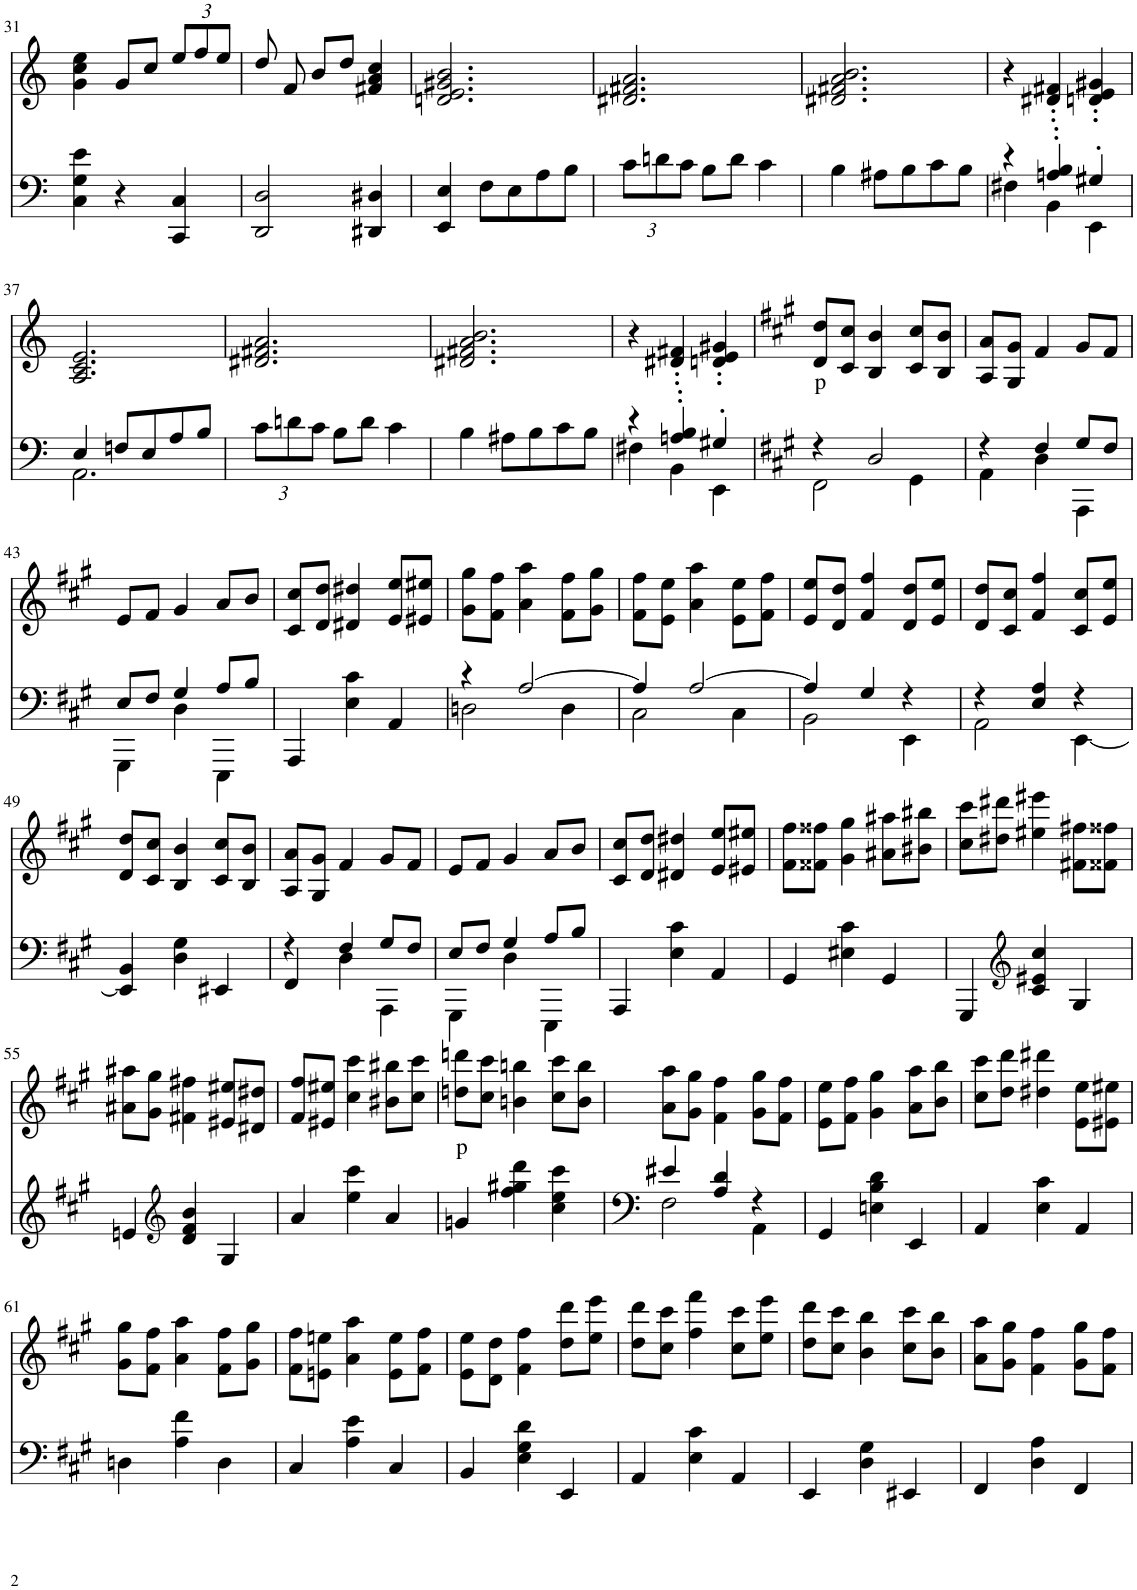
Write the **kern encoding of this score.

**kern	**kern	**text
*part2	*part1	*part1
*staff2	*staff1	*staff1
*I"Piano	*I"Piano	*
*I'Pno	*I'Pno	*
!!LO:PB:g=z
*clefF4	*clefG2	*
*k[]	*k[]	*
*M3/4	*M3/4	*
=31	=31	=31
4C\ 4G\ 4e\	4g\ 4cc\ 4ee\	.
4r	8g/L	.
.	8cc/J	.
*	*Xbrackettup	*
4CC/ 4C/	12ee/L	.
.	12ff/	.
.	12ee/J	.
=32	=32	=32
2DD/ 2D/	8dd/	.
.	8f/	.
.	8b/L	.
.	8dd/J	.
4DD#X/ 4D#X/	4f#X/ 4a/ 4cc/	.
=33	=33	=33
4EE/ 4E/	2.dn/ 2.e/ 2.g#X/ 2.b/	.
8F\L	.	.
8E\	.	.
8A\	.	.
8B\J	.	.
=34	=34	=34
*Xbrackettup	*	*
12c\L	2.d#X/ 2.f#X/ 2.a/	.
12dn\	.	.
12c\J	.	.
8B\L	.	.
8d\J	.	.
4c\	.	.
=35	=35	=35
4B\	2.d#X/ 2.f#X/ 2.a/ 2.b/	.
8A#X\L	.	.
8B\	.	.
8c\	.	.
8B\J	.	.
=36	=36	=36
*^	*	*
4r	4F#X\	4r	.
4An/' 4B/'	4BB\	4d#X/' 4f#X/'	.
4G#X'/	4EE\	4dn/' 4e/' 4g#X/'	.
!!LO:LB:g=z
=37	=37	=37	=37
4E/	2.AA\	2.A/ 2.c/ 2.e/	.
8Fn/L	.	.	.
8E/	.	.	.
8A/	.	.	.
8B/J	.	.	.
*v	*v	*	*
=38	=38	=38
12c\L	2.d#X/ 2.f#X/ 2.a/	.
12dn\	.	.
12c\J	.	.
8B\L	.	.
8d\J	.	.
4c\	.	.
=39	=39	=39
4B\	2.d#X/ 2.f#X/ 2.a/ 2.b/	.
8A#X\L	.	.
8B\	.	.
8c\	.	.
8B\J	.	.
=40	=40	=40
*^	*	*
4r	4F#X\	4r	.
4An/' 4B/'	4BB\	4d#X/' 4f#X/'	.
4G#X'/	4EE\	4dn/' 4e/' 4g#X/'	.
=41	=41	=41	=41
*k[f#c#g#]	*	*k[f#c#g#]	*
!	!	!	!LO:LY:b
4r	2FF#\	8d/ 8dd/L	p
.	.	8c#/ 8cc#/J	.
2D/	.	4B/ 4b/	.
.	4GG#\	8c#/ 8cc#/L	.
.	.	8B/ 8b/J	.
=42	=42	=42	=42
4r	4AA\	8A/ 8a/L	.
.	.	8G#/ 8g#/J	.
4F#/	4D\	4f#/	.
8G#/L	4AAA\	8g#/L	.
8F#/J	.	8f#/J	.
!!LO:LB:g=z
=43	=43	=43	=43
8E/L	4GGG#\	8e/L	.
8F#/J	.	8f#/J	.
4G#/	4D\	4g#/	.
8A/L	4EEE\	8a/L	.
8B/J	.	8b/J	.
*v	*v	*	*
=44	=44	=44
4AAA/	8c#/ 8cc#/L	.
.	8d/ 8dd/J	.
4E\ 4c#\	4d#X/ 4dd#X/	.
4AA/	8e/ 8ee/L	.
.	8e#X/ 8ee#X/J	.
=45	=45	=45
*^	*	*
4r	2Dn\	8g#\ 8gg#\L	.
.	.	8f#\ 8ff#\J	.
[2A/	.	4a\ 4aa\	.
.	4D\	8f#\ 8ff#\L	.
.	.	8g#\ 8gg#\J	.
=46	=46	=46	=46
4A/]	2C#\	8f#\ 8ff#\L	.
.	.	8e\ 8ee\J	.
[2A/	.	4a\ 4aa\	.
.	4C#\	8e\ 8ee\L	.
.	.	8f#\ 8ff#\J	.
=47	=47	=47	=47
4A/]	2BB\	8e/ 8ee/L	.
.	.	8d/ 8dd/J	.
4G#/	.	4f#/ 4ff#/	.
4r	4EE\	8d/ 8dd/L	.
.	.	8e/ 8ee/J	.
=48	=48	=48	=48
4r	2AA\	8d/ 8dd/L	.
.	.	8c#/ 8cc#/J	.
4E/ 4A/	.	4f#/ 4ff#/	.
4r	[4EE\	8c#/ 8cc#/L	.
.	.	8e/ 8ee/J	.
*v	*v	*	*
!!LO:LB:g=z
=49	=49	=49
4EE/] 4BB/	8d/ 8dd/L	.
.	8c#/ 8cc#/J	.
4D\ 4G#\	4B/ 4b/	.
4EE#X/	8c#/ 8cc#/L	.
.	8B/ 8b/J	.
=50	=50	=50
*^	*	*
4r	4FF#/	8A/ 8a/L	.
.	.	8G#/ 8g#/J	.
4F#/	4D\	4f#/	.
8G#/L	4AAA\	8g#/L	.
8F#/J	.	8f#/J	.
=51	=51	=51	=51
8E/L	4GGG#\	8e/L	.
8F#/J	.	8f#/J	.
4G#/	4D\	4g#/	.
8A/L	4EEE\	8a/L	.
8B/J	.	8b/J	.
*v	*v	*	*
=52	=52	=52
4AAA/	8c#/ 8cc#/L	.
.	8d/ 8dd/J	.
4E\ 4c#\	4d#X/ 4dd#X/	.
4AA/	8e/ 8ee/L	.
.	8e#X/ 8ee#X/J	.
=53	=53	=53
4GG#/	8f#\ 8ff#\L	.
.	8f##X\ 8ff##X\J	.
4E#X\ 4c#\	4g#\ 4gg#\	.
4GG#/	8a#X\ 8aa#X\L	.
.	8b#X\ 8bb#X\J	.
=54	=54	=54
4GGG#/	8cc#\ 8ccc#\L	.
.	8dd#X\ 8ddd#X\J	.
*clefG2	*	*
4c#/ 4e#X/ 4cc#/	4ee#X\ 4eee#X\	.
4G#/	8f#X\ 8ff#X\L	.
.	8f##X\ 8ff##X\J	.
!!LO:LB:g=z
=55	=55	=55
4en/	8a#X\ 8aa#X\L	.
.	8g#\ 8gg#\J	.
*clefG2	*	*
4d/ 4f#/ 4b/	4f#X\ 4ff#X\	.
4G#/	8e#X/ 8ee#X/L	.
.	8d#X/ 8dd#X/J	.
=56	=56	=56
4a/	8f#/ 8ff#/L	.
.	8e#X/ 8ee#X/J	.
4ee\ 4ccc#\	4cc#\ 4ccc#\	.
4a/	8b#X\ 8bb#X\L	.
.	8cc#\ 8ccc#\J	.
=57	=57	=57
!	!	!LO:LY:b
4gn/	8ddn\ 8dddn\L	p
.	8cc#\ 8ccc#\J	.
4ff#\ 4gg#X\ 4ddd\	4bn\ 4bbn\	.
4cc#\ 4ee\ 4ccc#\	8cc#\ 8ccc#\L	.
.	8b\ 8bb\J	.
=58	=58	=58
*^	*	*
4e#X/	2F#\	8a\ 8aa\L	.
.	.	8g#\ 8gg#\J	.
4A/ 4d/	.	4f#\ 4ff#\	.
4r	4AA\	8g#\ 8gg#\L	.
.	.	8f#\ 8ff#\J	.
*v	*v	*	*
=59	=59	=59
4GG#/	8e\ 8ee\L	.
.	8f#\ 8ff#\J	.
4En\ 4B\ 4d\	4g#\ 4gg#\	.
4EE/	8a\ 8aa\L	.
.	8b\ 8bb\J	.
=60	=60	=60
4AA/	8cc#\ 8ccc#\L	.
.	8dd\ 8ddd\J	.
4E\ 4c#\	4dd#X\ 4ddd#X\	.
4AA/	8e\ 8ee\L	.
.	8e#X\ 8ee#X\J	.
!!LO:LB:g=z
=61	=61	=61
4Dn\	8g#\ 8gg#\L	.
.	8f#\ 8ff#\J	.
4A\ 4f#\	4a\ 4aa\	.
4D\	8f#\ 8ff#\L	.
.	8g#\ 8gg#\J	.
=62	=62	=62
4C#/	8f#\ 8ff#\L	.
.	8en\ 8een\J	.
4A\ 4e\	4a\ 4aa\	.
4C#/	8e\ 8ee\L	.
.	8f#\ 8ff#\J	.
=63	=63	=63
4BB/	8e\ 8ee\L	.
.	8d\ 8dd\J	.
4E\ 4G#\ 4d\	4f#\ 4ff#\	.
4EE/	8dd\ 8ddd\L	.
.	8ee\ 8eee\J	.
=64	=64	=64
4AA/	8dd\ 8ddd\L	.
.	8cc#\ 8ccc#\J	.
4E\ 4c#\	4ff#\ 4fff#\	.
4AA/	8cc#\ 8ccc#\L	.
.	8ee\ 8eee\J	.
=65	=65	=65
4EE/	8dd\ 8ddd\L	.
.	8cc#\ 8ccc#\J	.
4D\ 4G#\	4b\ 4bb\	.
4EE#X/	8cc#\ 8ccc#\L	.
.	8b\ 8bb\J	.
=66	=66	=66
4FF#/	8a\ 8aa\L	.
.	8g#\ 8gg#\J	.
4D\ 4A\	4f#\ 4ff#\	.
4FF#/	8g#\ 8gg#\L	.
.	8f#\ 8ff#\J	.
=	=	=
*-	*-	*-
